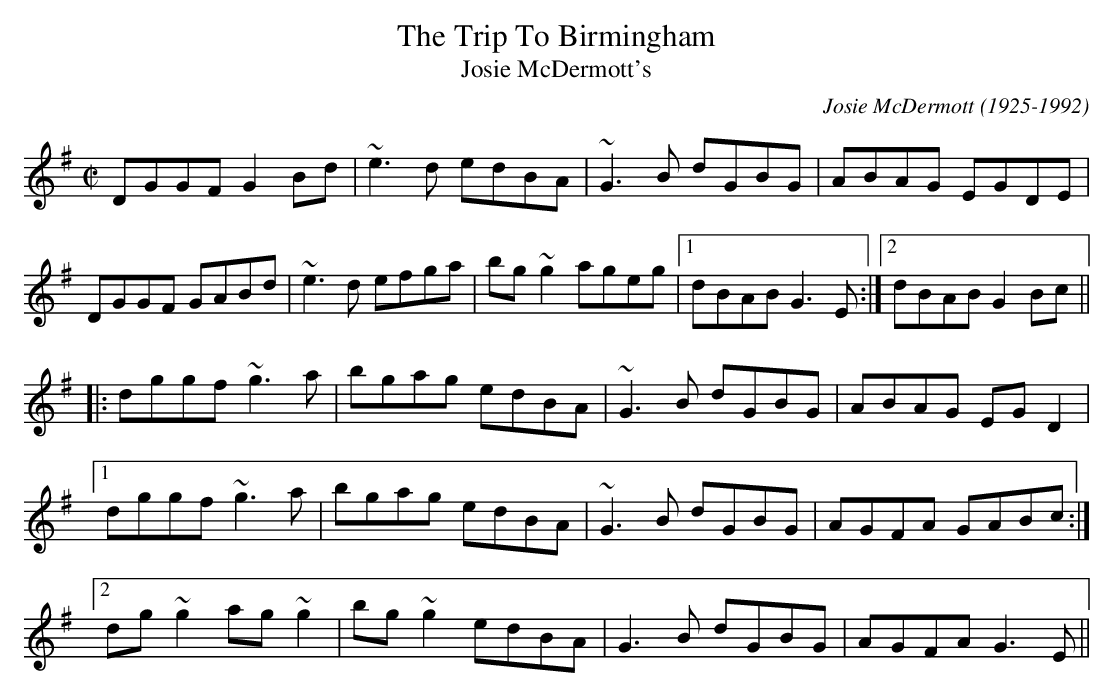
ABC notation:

X:1
T:Trip To Birmingham, The
T:Josie McDermott's
C:Josie McDermott (1925-1992)
M:C|
L:1/8
K:G
DGGF G2Bd | ~e3d edBA | ~G3B dGBG | ABAG EGDE |
DGGF GABd | ~e3d efga | bg~g2 ageg |1 dBAB G3E :|2 dBAB G2Bc ||
|: dggf ~g3a | bgag edBA | ~G3B dGBG | ABAG EGD2 |
[1 dggf ~g3a | bgag edBA | ~G3B dGBG | AGFA GABc :|
[2 dg~g2 ag~g2 | bg~g2 edBA | G3B dGBG | AGFA G3E ||
